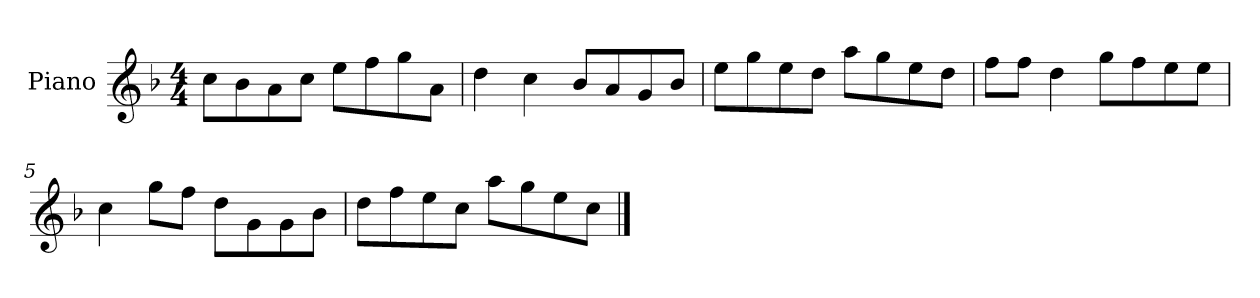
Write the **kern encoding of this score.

**kern
*part1
*staff1
*I"Piano
*I'P-no
*clefG2
*k[b-]
*M4/4
*MM90
=1
8cc\L
8b-\
8a\
8cc\J
8ee\L
8ff\
8gg\
8a\J
=2
4dd\
4cc\
8b-/L
8a/
8g/
8b-/J
=3
8ee\L
8gg\
8ee\
8dd\J
8aa\L
8gg\
8ee\
8dd\J
=4
8ff\L
8ff\J
4dd\
8gg\L
8ff\
8ee\
8ee\J
=5
4cc\
8gg\L
8ff\J
8dd\L
8g\
8g\
8b-\J
!!LO:LB:g=z
=6
8dd\L
8ff\
8ee\
8cc\J
8aa\L
8gg\
8ee\
8cc\J
==
*-
